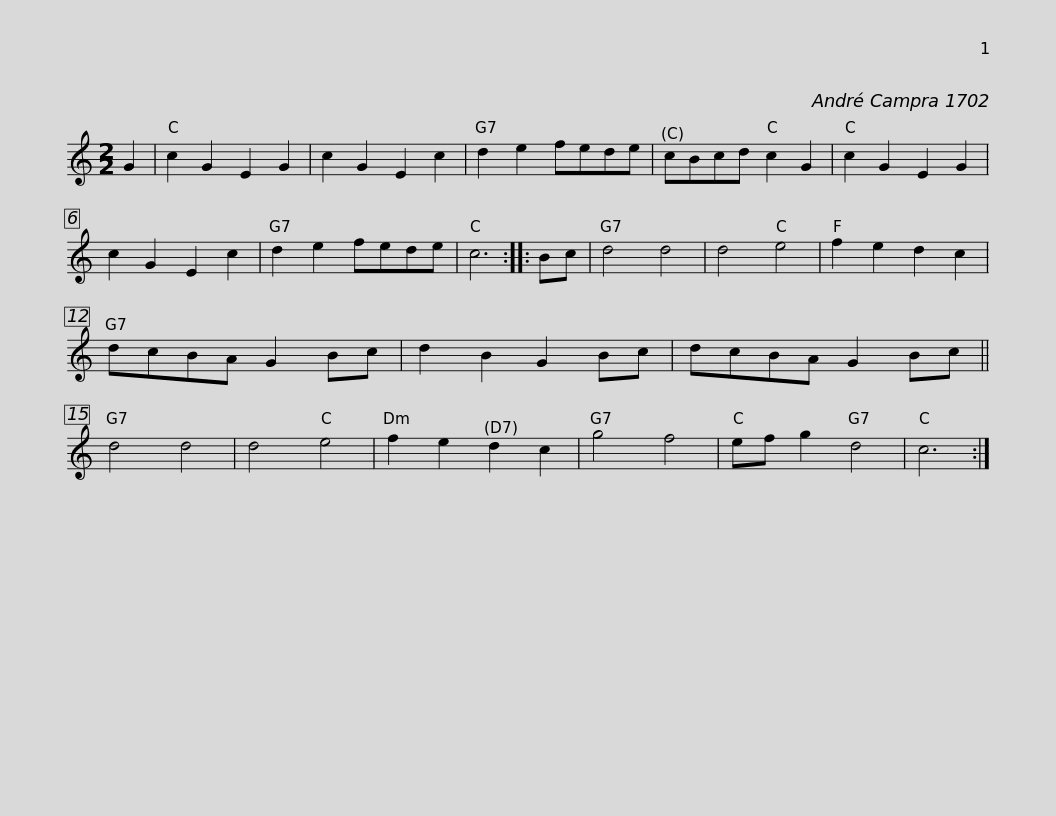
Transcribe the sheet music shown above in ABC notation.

X:1
L:1/8
M:2/2
I:linebreak $
K:C
V:1 treble
V:1
 G2 | c2 G2 E2 G2 | c2 G2 E2 c2 | d2 e2 fede | cBcd c2 G2 | %5
 c2 G2 E2 G2 | c2 G2 E2 c2 | d2 e2 fede | c6 :: Bc |$ %10
 d4 d4 | d4 e4 | f2 e2 d2 c2 | dcBA G2 Bc | d2 B2 G2 Bc | %15
 dcBA G2 Bc || d4 d4 | d4 e4 | f2 e2 d2 c2 | g4 f4 | %20
 ef g2 d4 |$ c6 :| %22
